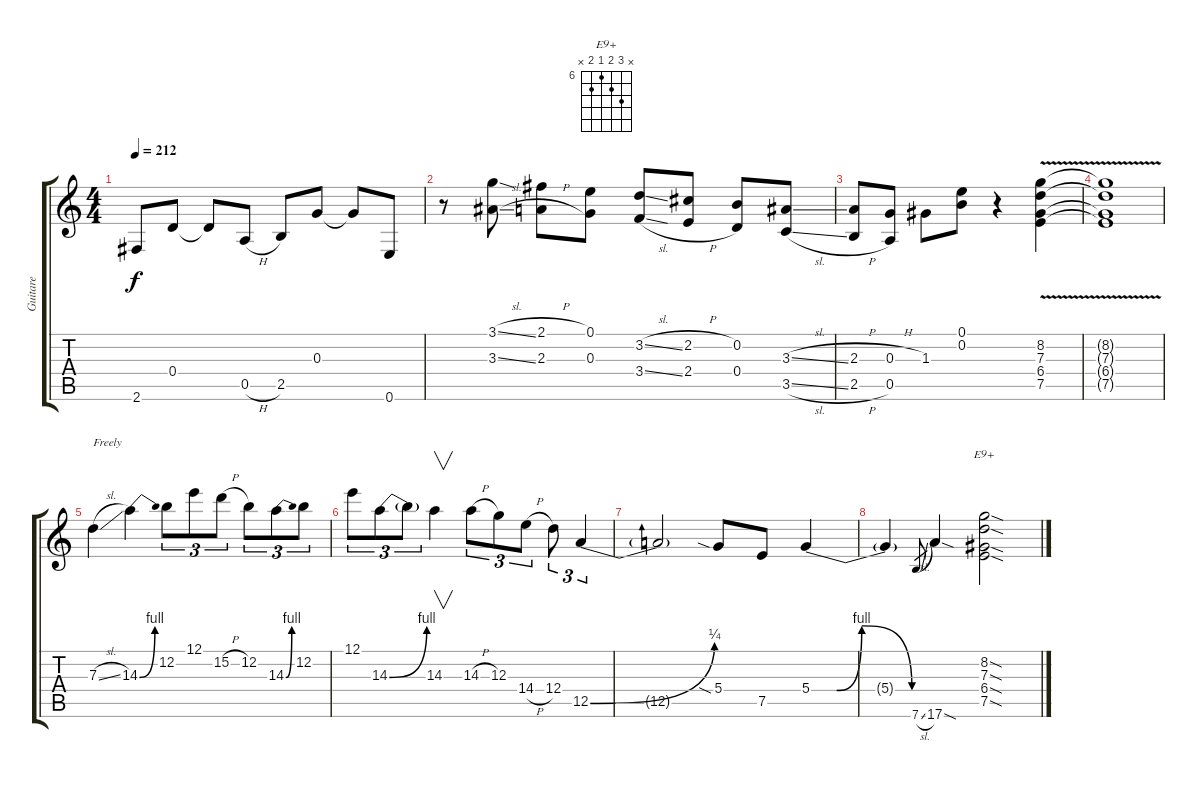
\track ("Guitare" "Guitare") {instrument overdrivenguitar}
\staff {score tabs}
\tuning (E4 B3 G3 D3 A2 E2) {hide}
\chord ("E9+" x 8 7 6 7 x) {firstfret 6}
\ts (4 4)
\tempo 212
\clef g2
\ks c
2.6{t}.8{dy f} 0.4.8 0.4{t}.8 0.5{h}.8 2.5.8 0.3.8 0.3{t}.8 0.6.8 |
r.8 (3.1{sl} 3.3{sl}).8 (2.1{h} 2.3{h}).8 (0.1 0.3).8 (3.2{sl} 3.4{sl}).8 (2.2{h} 2.4{h}).8 (0.2 0.4).8 (3.3{sl} 3.5{sl}).8 |
(2.3{h} 2.5{h}).8 (0.3{h} 0.5).8 1.3.8 (0.1 0.2).8 r.4 (8.2{v} 7.3{v} 6.4{v} 7.5{v}).4 |
(8.2{t} 7.3{t} 6.4{t} 7.5{t}).1 |
7.3{sl}.4{txt "Freely"} 14.3{be (bend 0 0 60 4)}.4 12.2.8{tu (3 2)} 12.1.8{tu (3 2)} 15.2{h}.8{tu (3 2)} 12.2.8{tu (3 2)} 14.3{be (bend 0 0 60 4)}.8{tu (3 2)} 12.2.8{tu (3 2)} |
12.1.8{tu (3 2)} 14.3{be (bend 0 0 60 4)}.8{tu (3 2)} 14.3{t}.8{tu (3 2)} 14.3.4{v} 14.3{h}.8{tu (3 2)} 12.3.8{tu (3 2)} 14.4{h}.8{tu (3 2)} 12.4.8{tu (3 2)} 12.5{be (bend 0 0 60 1)}.4{tu (3 2)} |
12.5{t}.2 5.4{sia}.8 7.5.8 5.4{be (custom 0 0 15 0 30 4 60 0)}.4 |
5.4{t}.4 7.6{sl}.8{gr} 17.6{sod}.4 (8.2{sod} 7.3{sod} 6.4{sod} 7.5{sod}).2{ch "E9+"}
